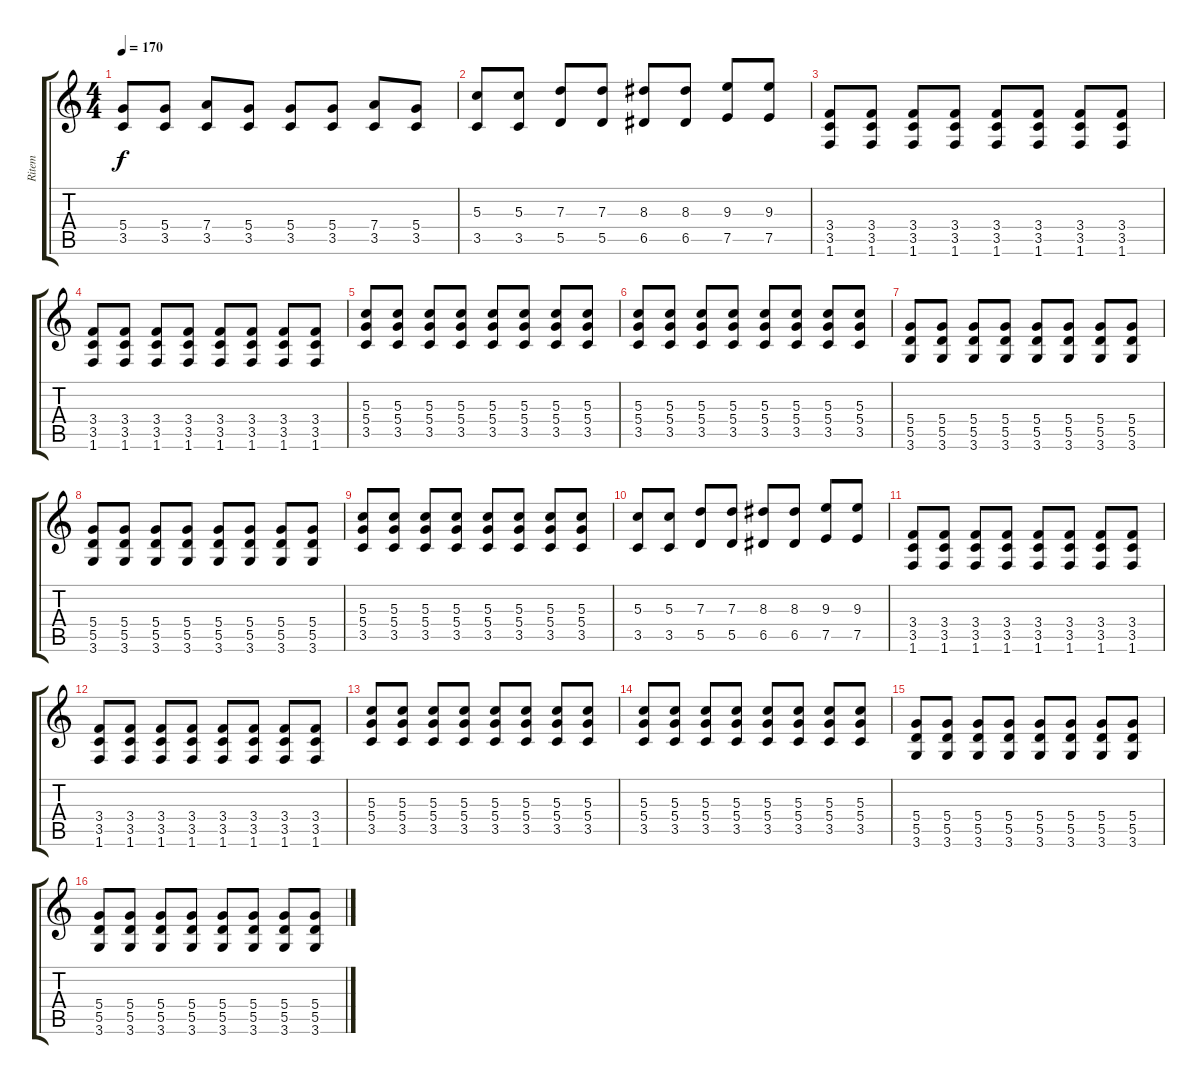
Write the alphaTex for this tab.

\track ("Ritem" "Ritem") {instrument overdrivenguitar}
\staff {score tabs}
\tuning (E4 B3 G3 D3 A2 E2) {hide}
\ts (4 4)
\tempo 170
\clef g2
\ks c
(5.4 3.5).8{dy f} (5.4 3.5).8 (7.4 3.5).8 (5.4 3.5).8 (5.4 3.5).8 (5.4 3.5).8 (7.4 3.5).8 (5.4 3.5).8 |
(5.3 3.5).8 (5.3 3.5).8 (7.3 5.5).8 (7.3 5.5).8 (8.3 6.5).8 (8.3 6.5).8 (9.3 7.5).8 (9.3 7.5).8 |
(3.4 3.5 1.6).8 (3.4 3.5 1.6).8 (3.4 3.5 1.6).8 (3.4 3.5 1.6).8 (3.4 3.5 1.6).8 (3.4 3.5 1.6).8 (3.4 3.5 1.6).8 (3.4 3.5 1.6).8 |
(3.4 3.5 1.6).8 (3.4 3.5 1.6).8 (3.4 3.5 1.6).8 (3.4 3.5 1.6).8 (3.4 3.5 1.6).8 (3.4 3.5 1.6).8 (3.4 3.5 1.6).8 (3.4 3.5 1.6).8 |
(5.3 5.4 3.5).8 (5.3 5.4 3.5).8 (5.3 5.4 3.5).8 (5.3 5.4 3.5).8 (5.3 5.4 3.5).8 (5.3 5.4 3.5).8 (5.3 5.4 3.5).8 (5.3 5.4 3.5).8 |
(5.3 5.4 3.5).8 (5.3 5.4 3.5).8 (5.3 5.4 3.5).8 (5.3 5.4 3.5).8 (5.3 5.4 3.5).8 (5.3 5.4 3.5).8 (5.3 5.4 3.5).8 (5.3 5.4 3.5).8 |
(5.4 5.5 3.6).8 (5.4 5.5 3.6).8 (5.4 5.5 3.6).8 (5.4 5.5 3.6).8 (5.4 5.5 3.6).8 (5.4 5.5 3.6).8 (5.4 5.5 3.6).8 (5.4 5.5 3.6).8 |
(5.4 5.5 3.6).8 (5.4 5.5 3.6).8 (5.4 5.5 3.6).8 (5.4 5.5 3.6).8 (5.4 5.5 3.6).8 (5.4 5.5 3.6).8 (5.4 5.5 3.6).8 (5.4 5.5 3.6).8 |
(5.3 5.4 3.5).8 (5.3 5.4 3.5).8 (5.3 5.4 3.5).8 (5.3 5.4 3.5).8 (5.3 5.4 3.5).8 (5.3 5.4 3.5).8 (5.3 5.4 3.5).8 (5.3 5.4 3.5).8 |
(5.3 3.5).8 (5.3 3.5).8 (7.3 5.5).8 (7.3 5.5).8 (8.3 6.5).8 (8.3 6.5).8 (9.3 7.5).8 (9.3 7.5).8 |
(3.4 3.5 1.6).8 (3.4 3.5 1.6).8 (3.4 3.5 1.6).8 (3.4 3.5 1.6).8 (3.4 3.5 1.6).8 (3.4 3.5 1.6).8 (3.4 3.5 1.6).8 (3.4 3.5 1.6).8 |
(3.4 3.5 1.6).8 (3.4 3.5 1.6).8 (3.4 3.5 1.6).8 (3.4 3.5 1.6).8 (3.4 3.5 1.6).8 (3.4 3.5 1.6).8 (3.4 3.5 1.6).8 (3.4 3.5 1.6).8 |
(5.3 5.4 3.5).8 (5.3 5.4 3.5).8 (5.3 5.4 3.5).8 (5.3 5.4 3.5).8 (5.3 5.4 3.5).8 (5.3 5.4 3.5).8 (5.3 5.4 3.5).8 (5.3 5.4 3.5).8 |
(5.3 5.4 3.5).8 (5.3 5.4 3.5).8 (5.3 5.4 3.5).8 (5.3 5.4 3.5).8 (5.3 5.4 3.5).8 (5.3 5.4 3.5).8 (5.3 5.4 3.5).8 (5.3 5.4 3.5).8 |
(5.4 5.5 3.6).8 (5.4 5.5 3.6).8 (5.4 5.5 3.6).8 (5.4 5.5 3.6).8 (5.4 5.5 3.6).8 (5.4 5.5 3.6).8 (5.4 5.5 3.6).8 (5.4 5.5 3.6).8 |
(5.4 5.5 3.6).8 (5.4 5.5 3.6).8 (5.4 5.5 3.6).8 (5.4 5.5 3.6).8 (5.4 5.5 3.6).8 (5.4 5.5 3.6).8 (5.4 5.5 3.6).8 (5.4 5.5 3.6).8
